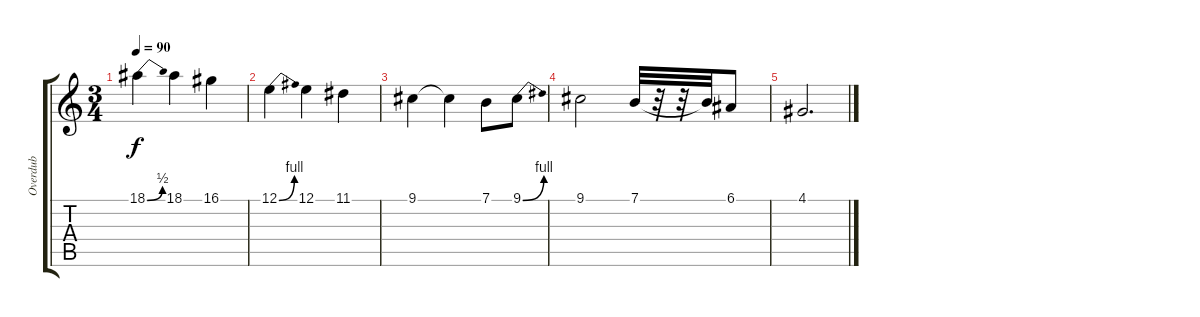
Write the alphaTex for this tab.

\track ("Overdub" "Overdub") {instrument stringensemble1}
\staff {score tabs}
\tuning (E4 B3 G3 D3 A2 E2) {hide}
\ts (3 4)
\tempo 90
\clef g2
\ks c
18.1{be (bend 0 0 60 2)}.4{dy f} 18.1.4 16.1.4 |
12.1{be (bend 0 0 60 4)}.4 12.1.4 11.1.4 |
9.1.4 9.1{t}.4 7.1.8 9.1{be (bend 0 0 60 4)}.8 |
9.1.2 7.1.32 r.32 r.32 7.1{t}.32 6.1.8 |
4.1.2{d}
